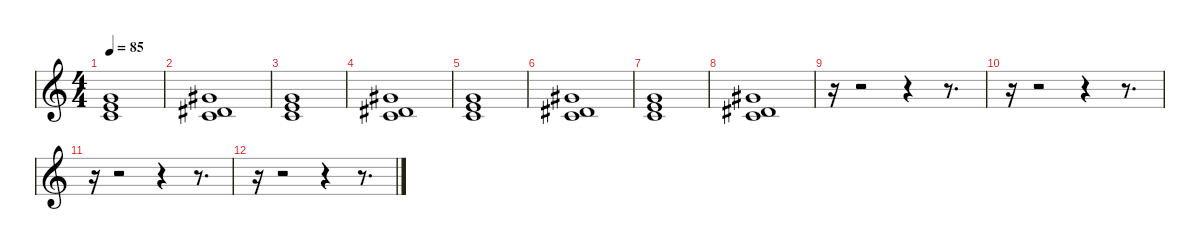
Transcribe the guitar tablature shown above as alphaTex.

\defaultSystemsLayout 4
\hideDynamics
\bracketExtendMode nobrackets
\singleTrackTrackNamePolicy hidden
\multiTrackTrackNamePolicy hidden
\firstSystemTrackNameMode fullname
\firstSystemTrackNameOrientation horizontal
\otherSystemsTrackNameOrientation horizontal
\track ("Synth 1" "vln.") {instrument stringensemble1}
\staff {score}
\tuning (E4 B3 G3 D3 A2 E2)
\ts (4 4)
\tempo 85
\clef g2
\ks c
(3.1 5.2 5.3).1{dy f beam Up} |
(4.1{acc #} 4.2{acc #} 5.3).1{beam Up} |
(3.1 5.2 5.3).1{beam Up} |
(4.1{acc #} 4.2{acc #} 5.3).1{beam Up} |
(3.1 5.2 5.3).1{beam Up} |
(4.1{acc #} 4.2{acc #} 5.3).1{beam Up} |
(3.1 5.2 5.3).1{beam Up} |
(4.1{acc #} 4.2{acc #} 5.3).1{beam Up} |
r.16{beam Down} r.2{beam Down} r.4{beam Down} r.8{d beam Down} |
r.16{beam Down} r.2{beam Down} r.4{beam Down} r.8{d beam Down} |
r.16{beam Down} r.2{beam Down} r.4{beam Down} r.8{d beam Down} |
r.16{beam Down} r.2{beam Down} r.4{beam Down} r.8{d beam Down}
